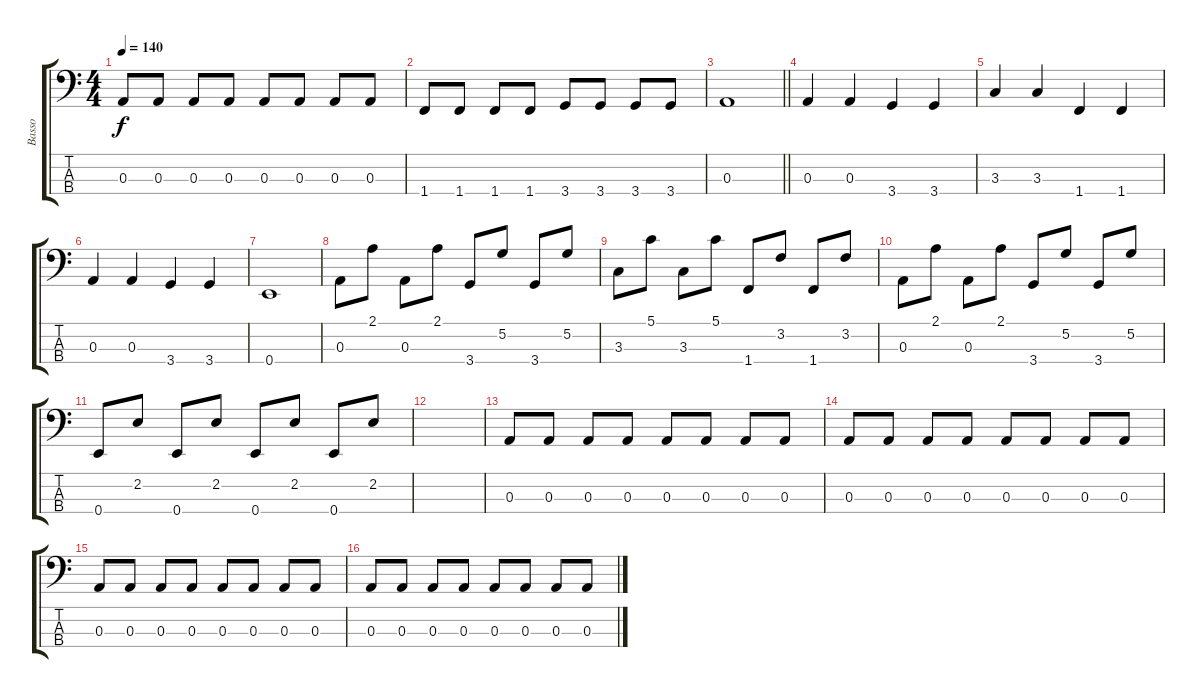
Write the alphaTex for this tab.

\track ("Basso" "Basso") {instrument electricbassfinger}
\staff {score tabs}
\tuning (G2 D2 A1 E1) {hide}
\ts (4 4)
\tempo 140
\clef f4
\ks c
0.3.8{dy f} 0.3.8 0.3.8 0.3.8 0.3.8 0.3.8 0.3.8 0.3.8 |
1.4.8 1.4.8 1.4.8 1.4.8 3.4.8 3.4.8 3.4.8 3.4.8 |
\barLineRight lightlight
0.3.1 |
0.3.4 0.3.4 3.4.4 3.4.4 |
3.3.4 3.3.4 1.4.4 1.4.4 |
0.3.4 0.3.4 3.4.4 3.4.4 |
0.4.1 |
0.3.8 2.1.8 0.3.8 2.1.8 3.4.8 5.2.8 3.4.8 5.2.8 |
3.3.8 5.1.8 3.3.8 5.1.8 1.4.8 3.2.8 1.4.8 3.2.8 |
0.3.8 2.1.8 0.3.8 2.1.8 3.4.8 5.2.8 3.4.8 5.2.8 |
0.4.8 2.2.8 0.4.8 2.2.8 0.4.8 2.2.8 0.4.8 2.2.8 |
|
0.3.8 0.3.8 0.3.8 0.3.8 0.3.8 0.3.8 0.3.8 0.3.8 |
0.3.8 0.3.8 0.3.8 0.3.8 0.3.8 0.3.8 0.3.8 0.3.8 |
0.3.8 0.3.8 0.3.8 0.3.8 0.3.8 0.3.8 0.3.8 0.3.8 |
0.3.8 0.3.8 0.3.8 0.3.8 0.3.8 0.3.8 0.3.8 0.3.8
